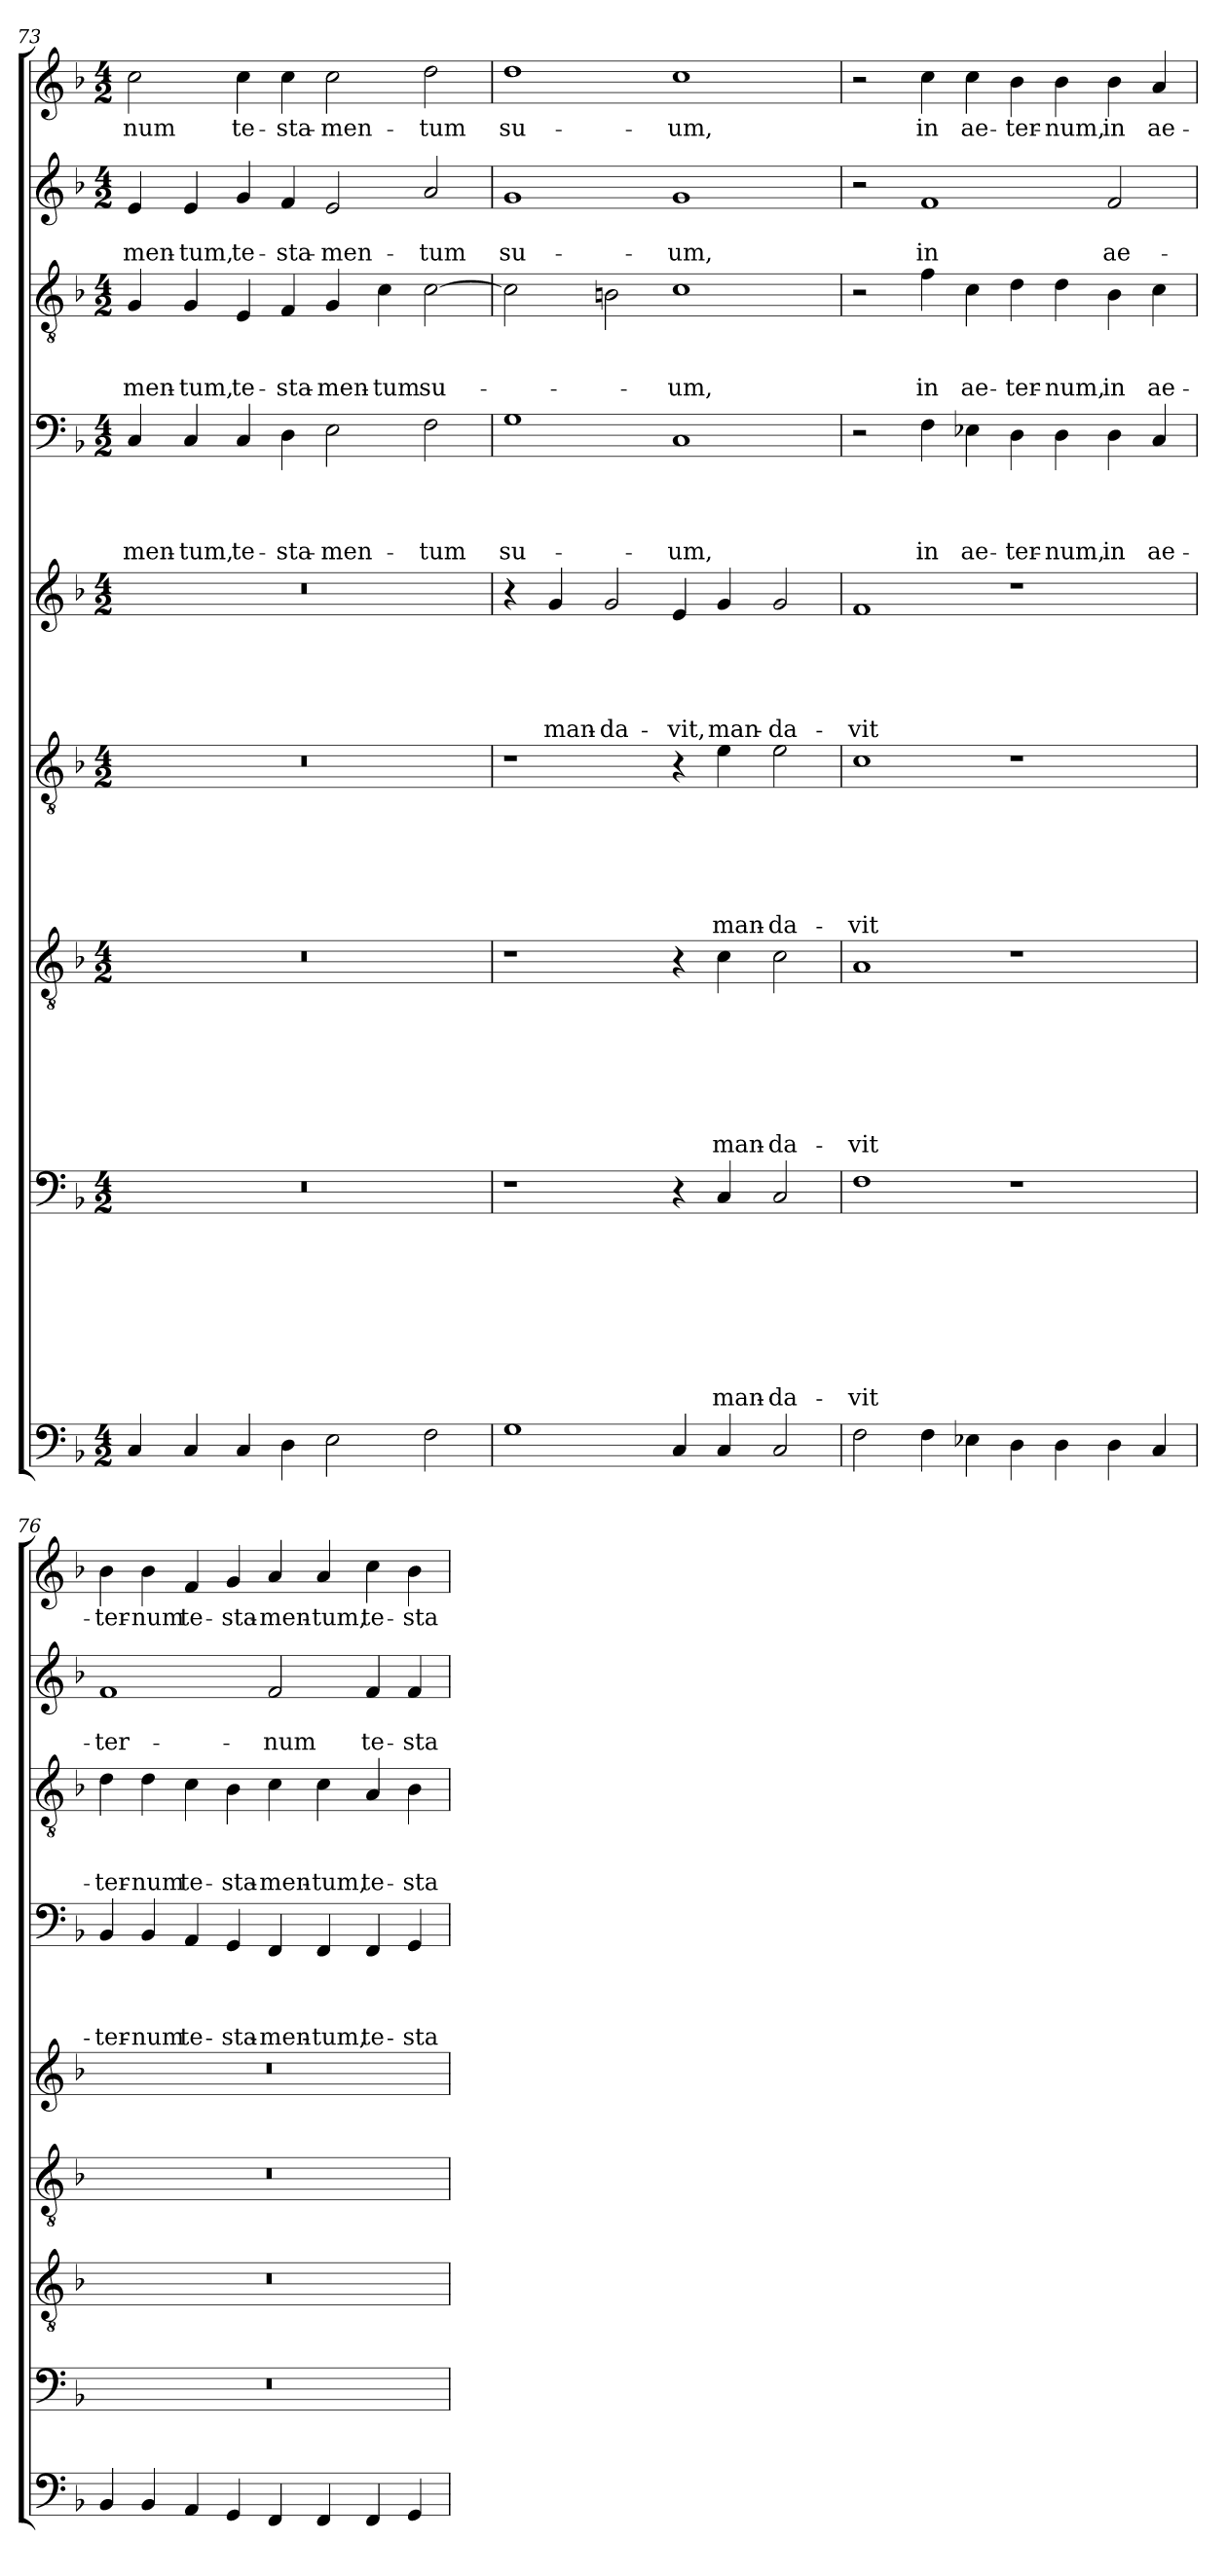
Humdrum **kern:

**kern	**kern	**text	**text	**text	**text	**text	**text	**text	**text	**kern	**text	**text	**text	**text	**text	**text	**text	**kern	**text	**text	**text	**text	**text	**text	**kern	**text	**text	**text	**text	**text	**kern	**text	**text	**text	**text	**kern	**text	**text	**text	**kern	**text	**text	**kern	**text
*part9	*part8	*part8	*part8	*part8	*part8	*part8	*part8	*part8	*part8	*part7	*part7	*part7	*part7	*part7	*part7	*part7	*part7	*part6	*part6	*part6	*part6	*part6	*part6	*part6	*part5	*part5	*part5	*part5	*part5	*part5	*part4	*part4	*part4	*part4	*part4	*part3	*part3	*part3	*part3	*part2	*part2	*part2	*part1	*part1
*staff9	*staff8	*staff8	*staff8	*staff8	*staff8	*staff8	*staff8	*staff8	*staff8	*staff7	*staff7	*staff7	*staff7	*staff7	*staff7	*staff7	*staff7	*staff6	*staff6	*staff6	*staff6	*staff6	*staff6	*staff6	*staff5	*staff5	*staff5	*staff5	*staff5	*staff5	*staff4	*staff4	*staff4	*staff4	*staff4	*staff3	*staff3	*staff3	*staff3	*staff2	*staff2	*staff2	*staff1	*staff1
!!LO:PB:g=z
*clefF4	*clefF4	*	*	*	*	*	*	*	*	*clefGv2	*	*	*	*	*	*	*	*clefGv2	*	*	*	*	*	*	*clefG2	*	*	*	*	*	*clefF4	*	*	*	*	*clefGv2	*	*	*	*clefG2	*	*	*clefG2	*
*k[b-]	*k[b-]	*	*	*	*	*	*	*	*	*k[b-]	*	*	*	*	*	*	*	*k[b-]	*	*	*	*	*	*	*k[b-]	*	*	*	*	*	*k[b-]	*	*	*	*	*k[b-]	*	*	*	*k[b-]	*	*	*k[b-]	*
*F:	*F:	*	*	*	*	*	*	*	*	*F:	*	*	*	*	*	*	*	*F:	*	*	*	*	*	*	*F:	*	*	*	*	*	*F:	*	*	*	*	*F:	*	*	*	*F:	*	*	*F:	*
*M4/2	*M4/2	*	*	*	*	*	*	*	*	*M4/2	*	*	*	*	*	*	*	*M4/2	*	*	*	*	*	*	*M4/2	*	*	*	*	*	*M4/2	*	*	*	*	*M4/2	*	*	*	*M4/2	*	*	*M4/2	*
=73	=73	=73	=73	=73	=73	=73	=73	=73	=73	=73	=73	=73	=73	=73	=73	=73	=73	=73	=73	=73	=73	=73	=73	=73	=73	=73	=73	=73	=73	=73	=73	=73	=73	=73	=73	=73	=73	=73	=73	=73	=73	=73	=73	=73
!	!	!	!	!	!	!	!	!	!	!	!	!	!	!	!	!	!	!	!	!	!	!	!	!	!	!	!	!	!	!	!	!	!	!	!LO:LY:b	!	!	!	!LO:LY:b	!	!	!LO:LY:b	!	!LO:LY:b
4C/	0r	.	.	.	.	.	.	.	.	0r	.	.	.	.	.	.	.	0r	.	.	.	.	.	.	0r	.	.	.	.	.	4C/	.	.	.	-men-	4G/	.	.	-men-	4e/	.	-men-	2cc\	-num
!	!	!	!	!	!	!	!	!	!	!	!	!	!	!	!	!	!	!	!	!	!	!	!	!	!	!	!	!	!	!	!	!	!	!	!LO:LY:b	!	!	!	!LO:LY:b	!	!	!LO:LY:b	!	!
4C/	.	.	.	.	.	.	.	.	.	.	.	.	.	.	.	.	.	.	.	.	.	.	.	.	.	.	.	.	.	.	4C/	.	.	.	-tum,	4G/	.	.	-tum,	4e/	.	-tum,	.	.
!	!	!	!	!	!	!	!	!	!	!	!	!	!	!	!	!	!	!	!	!	!	!	!	!	!	!	!	!	!	!	!	!	!	!	!LO:LY:b	!	!	!	!LO:LY:b	!	!	!LO:LY:b	!	!LO:LY:b
4C/	.	.	.	.	.	.	.	.	.	.	.	.	.	.	.	.	.	.	.	.	.	.	.	.	.	.	.	.	.	.	4C/	.	.	.	te-	4E/	.	.	te-	4g/	.	te-	4cc\	te-
!	!	!	!	!	!	!	!	!	!	!	!	!	!	!	!	!	!	!	!	!	!	!	!	!	!	!	!	!	!	!	!	!	!	!	!LO:LY:b	!	!	!	!LO:LY:b	!	!	!LO:LY:b	!	!LO:LY:b
4D\	.	.	.	.	.	.	.	.	.	.	.	.	.	.	.	.	.	.	.	.	.	.	.	.	.	.	.	.	.	.	4D\	.	.	.	-sta-	4F/	.	.	-sta-	4f/	.	-sta-	4cc\	-sta-
!	!	!	!	!	!	!	!	!	!	!	!	!	!	!	!	!	!	!	!	!	!	!	!	!	!	!	!	!	!	!	!	!	!	!	!LO:LY:b	!	!	!	!LO:LY:b	!	!	!LO:LY:b	!	!LO:LY:b
2E\	.	.	.	.	.	.	.	.	.	.	.	.	.	.	.	.	.	.	.	.	.	.	.	.	.	.	.	.	.	.	2E\	.	.	.	-men-	4G/	.	.	-men-	2e/	.	-men-	2cc\	-men-
!	!	!	!	!	!	!	!	!	!	!	!	!	!	!	!	!	!	!	!	!	!	!	!	!	!	!	!	!	!	!	!	!	!	!	!	!	!	!	!LO:LY:b	!	!	!	!	!
.	.	.	.	.	.	.	.	.	.	.	.	.	.	.	.	.	.	.	.	.	.	.	.	.	.	.	.	.	.	.	.	.	.	.	.	4c\	.	.	-tum	.	.	.	.	.
!	!	!	!	!	!	!	!	!	!	!	!	!	!	!	!	!	!	!	!	!	!	!	!	!	!	!	!	!	!	!	!	!	!	!	!LO:LY:b	!	!	!	!LO:LY:b	!	!	!LO:LY:b	!	!LO:LY:b
2F\	.	.	.	.	.	.	.	.	.	.	.	.	.	.	.	.	.	.	.	.	.	.	.	.	.	.	.	.	.	.	2F\	.	.	.	-tum	[2c\	.	.	su-	2a/	.	-tum	2dd\	-tum
=74	=74	=74	=74	=74	=74	=74	=74	=74	=74	=74	=74	=74	=74	=74	=74	=74	=74	=74	=74	=74	=74	=74	=74	=74	=74	=74	=74	=74	=74	=74	=74	=74	=74	=74	=74	=74	=74	=74	=74	=74	=74	=74	=74	=74
!	!	!	!	!	!	!	!	!	!	!	!	!	!	!	!	!	!	!	!	!	!	!	!	!	!	!	!	!	!	!	!	!	!	!	!LO:LY:b	!	!	!	!	!	!	!LO:LY:b	!	!LO:LY:b
1G	1r	.	.	.	.	.	.	.	.	1r	.	.	.	.	.	.	.	1r	.	.	.	.	.	.	4r	.	.	.	.	.	1G	.	.	.	su-	2c\]	.	.	.	1g	.	su-	1dd	su-
!	!	!	!	!	!	!	!	!	!	!	!	!	!	!	!	!	!	!	!	!	!	!	!	!	!	!	!	!	!	!LO:LY:b	!	!	!	!	!	!	!	!	!	!	!	!	!	!
.	.	.	.	.	.	.	.	.	.	.	.	.	.	.	.	.	.	.	.	.	.	.	.	.	4g/	.	.	.	.	man-	.	.	.	.	.	.	.	.	.	.	.	.	.	.
!	!	!	!	!	!	!	!	!	!	!	!	!	!	!	!	!	!	!	!	!	!	!	!	!	!	!	!	!	!	!LO:LY:b	!	!	!	!	!	!	!	!	!	!	!	!	!	!
.	.	.	.	.	.	.	.	.	.	.	.	.	.	.	.	.	.	.	.	.	.	.	.	.	2g/	.	.	.	.	-da-	.	.	.	.	.	2Bn\	.	.	.	.	.	.	.	.
!	!	!	!	!	!	!	!	!	!	!	!	!	!	!	!	!	!	!	!	!	!	!	!	!	!	!	!	!	!	!LO:LY:b	!	!	!	!	!LO:LY:b	!	!	!	!LO:LY:b	!	!	!LO:LY:b	!	!LO:LY:b
4C/	4r	.	.	.	.	.	.	.	.	4r	.	.	.	.	.	.	.	4r	.	.	.	.	.	.	4e/	.	.	.	.	-vit,	1C	.	.	.	-um,	1c	.	.	-um,	1g	.	-um,	1cc	-um,
!	!	!	!	!	!	!	!	!	!LO:LY:b	!	!	!	!	!	!	!	!LO:LY:b	!	!	!	!	!	!	!LO:LY:b	!	!	!	!	!	!LO:LY:b	!	!	!	!	!	!	!	!	!	!	!	!	!	!
4C/	4C/	.	.	.	.	.	.	.	man-	4c\	.	.	.	.	.	.	man-	4e\	.	.	.	.	.	man-	4g/	.	.	.	.	man-	.	.	.	.	.	.	.	.	.	.	.	.	.	.
!	!	!	!	!	!	!	!	!	!LO:LY:b	!	!	!	!	!	!	!	!LO:LY:b	!	!	!	!	!	!	!LO:LY:b	!	!	!	!	!	!LO:LY:b	!	!	!	!	!	!	!	!	!	!	!	!	!	!
2C/	2C/	.	.	.	.	.	.	.	-da-	2c\	.	.	.	.	.	.	-da-	2e\	.	.	.	.	.	-da-	2g/	.	.	.	.	-da-	.	.	.	.	.	.	.	.	.	.	.	.	.	.
=75	=75	=75	=75	=75	=75	=75	=75	=75	=75	=75	=75	=75	=75	=75	=75	=75	=75	=75	=75	=75	=75	=75	=75	=75	=75	=75	=75	=75	=75	=75	=75	=75	=75	=75	=75	=75	=75	=75	=75	=75	=75	=75	=75	=75
!	!	!	!	!	!	!	!	!	!LO:LY:b	!	!	!	!	!	!	!	!LO:LY:b	!	!	!	!	!	!	!LO:LY:b	!	!	!	!	!	!LO:LY:b	!	!	!	!	!	!	!	!	!	!	!	!	!	!
2F\	1F	.	.	.	.	.	.	.	-vit	1A	.	.	.	.	.	.	-vit	1c	.	.	.	.	.	-vit	1f	.	.	.	.	-vit	2r	.	.	.	.	2r	.	.	.	2r	.	.	2r	.
!	!	!	!	!	!	!	!	!	!	!	!	!	!	!	!	!	!	!	!	!	!	!	!	!	!	!	!	!	!	!	!	!	!	!	!LO:LY:b	!	!	!	!LO:LY:b	!	!	!LO:LY:b	!	!LO:LY:b
4F\	.	.	.	.	.	.	.	.	.	.	.	.	.	.	.	.	.	.	.	.	.	.	.	.	.	.	.	.	.	.	4F\	.	.	.	in	4f\	.	.	in	1f	.	in	4cc\	in
!	!	!	!	!	!	!	!	!	!	!	!	!	!	!	!	!	!	!	!	!	!	!	!	!	!	!	!	!	!	!	!	!	!	!	!LO:LY:b	!	!	!	!LO:LY:b	!	!	!	!	!LO:LY:b
4E-X\	.	.	.	.	.	.	.	.	.	.	.	.	.	.	.	.	.	.	.	.	.	.	.	.	.	.	.	.	.	.	4E-X\	.	.	.	ae-	4c\	.	.	ae-	.	.	.	4cc\	ae-
!	!	!	!	!	!	!	!	!	!	!	!	!	!	!	!	!	!	!	!	!	!	!	!	!	!	!	!	!	!	!	!	!	!	!	!LO:LY:b	!	!	!	!LO:LY:b	!	!	!	!	!LO:LY:b
4D\	1r	.	.	.	.	.	.	.	.	1r	.	.	.	.	.	.	.	1r	.	.	.	.	.	.	1r	.	.	.	.	.	4D\	.	.	.	-ter-	4d\	.	.	-ter-	.	.	.	4b-\	-ter-
!	!	!	!	!	!	!	!	!	!	!	!	!	!	!	!	!	!	!	!	!	!	!	!	!	!	!	!	!	!	!	!	!	!	!	!LO:LY:b	!	!	!	!LO:LY:b	!	!	!	!	!LO:LY:b
4D\	.	.	.	.	.	.	.	.	.	.	.	.	.	.	.	.	.	.	.	.	.	.	.	.	.	.	.	.	.	.	4D\	.	.	.	-num,	4d\	.	.	-num,	.	.	.	4b-\	-num,
!	!	!	!	!	!	!	!	!	!	!	!	!	!	!	!	!	!	!	!	!	!	!	!	!	!	!	!	!	!	!	!	!	!	!	!LO:LY:b	!	!	!	!LO:LY:b	!	!	!LO:LY:b	!	!LO:LY:b
4D\	.	.	.	.	.	.	.	.	.	.	.	.	.	.	.	.	.	.	.	.	.	.	.	.	.	.	.	.	.	.	4D\	.	.	.	in	4B-\	.	.	in	2f/	.	ae-	4b-\	in
!	!	!	!	!	!	!	!	!	!	!	!	!	!	!	!	!	!	!	!	!	!	!	!	!	!	!	!	!	!	!	!	!	!	!	!LO:LY:b	!	!	!	!LO:LY:b	!	!	!	!	!LO:LY:b
4C/	.	.	.	.	.	.	.	.	.	.	.	.	.	.	.	.	.	.	.	.	.	.	.	.	.	.	.	.	.	.	4C/	.	.	.	ae-	4c\	.	.	ae-	.	.	.	4a/	ae-
=76	=76	=76	=76	=76	=76	=76	=76	=76	=76	=76	=76	=76	=76	=76	=76	=76	=76	=76	=76	=76	=76	=76	=76	=76	=76	=76	=76	=76	=76	=76	=76	=76	=76	=76	=76	=76	=76	=76	=76	=76	=76	=76	=76	=76
!	!	!	!	!	!	!	!	!	!	!	!	!	!	!	!	!	!	!	!	!	!	!	!	!	!	!	!	!	!	!	!	!	!	!	!LO:LY:b	!	!	!	!LO:LY:b	!	!	!LO:LY:b	!	!LO:LY:b
4BB-/	0r	.	.	.	.	.	.	.	.	0r	.	.	.	.	.	.	.	0r	.	.	.	.	.	.	0r	.	.	.	.	.	4BB-/	.	.	.	-ter-	4d\	.	.	-ter-	1f	.	-ter-	4b-\	-ter-
!	!	!	!	!	!	!	!	!	!	!	!	!	!	!	!	!	!	!	!	!	!	!	!	!	!	!	!	!	!	!	!	!	!	!	!LO:LY:b	!	!	!	!LO:LY:b	!	!	!	!	!LO:LY:b
4BB-/	.	.	.	.	.	.	.	.	.	.	.	.	.	.	.	.	.	.	.	.	.	.	.	.	.	.	.	.	.	.	4BB-/	.	.	.	-num	4d\	.	.	-num	.	.	.	4b-\	-num
!	!	!	!	!	!	!	!	!	!	!	!	!	!	!	!	!	!	!	!	!	!	!	!	!	!	!	!	!	!	!	!	!	!	!	!LO:LY:b	!	!	!	!LO:LY:b	!	!	!	!	!LO:LY:b
4AA/	.	.	.	.	.	.	.	.	.	.	.	.	.	.	.	.	.	.	.	.	.	.	.	.	.	.	.	.	.	.	4AA/	.	.	.	te-	4c\	.	.	te-	.	.	.	4f/	te-
!	!	!	!	!	!	!	!	!	!	!	!	!	!	!	!	!	!	!	!	!	!	!	!	!	!	!	!	!	!	!	!	!	!	!	!LO:LY:b	!	!	!	!LO:LY:b	!	!	!	!	!LO:LY:b
4GG/	.	.	.	.	.	.	.	.	.	.	.	.	.	.	.	.	.	.	.	.	.	.	.	.	.	.	.	.	.	.	4GG/	.	.	.	-sta-	4B-\	.	.	-sta-	.	.	.	4g/	-sta-
!	!	!	!	!	!	!	!	!	!	!	!	!	!	!	!	!	!	!	!	!	!	!	!	!	!	!	!	!	!	!	!	!	!	!	!LO:LY:b	!	!	!	!LO:LY:b	!	!	!LO:LY:b	!	!LO:LY:b
4FF/	.	.	.	.	.	.	.	.	.	.	.	.	.	.	.	.	.	.	.	.	.	.	.	.	.	.	.	.	.	.	4FF/	.	.	.	-men-	4c\	.	.	-men-	2f/	.	-num	4a/	-men-
!	!	!	!	!	!	!	!	!	!	!	!	!	!	!	!	!	!	!	!	!	!	!	!	!	!	!	!	!	!	!	!	!	!	!	!LO:LY:b	!	!	!	!LO:LY:b	!	!	!	!	!LO:LY:b
4FF/	.	.	.	.	.	.	.	.	.	.	.	.	.	.	.	.	.	.	.	.	.	.	.	.	.	.	.	.	.	.	4FF/	.	.	.	-tum,	4c\	.	.	-tum,	.	.	.	4a/	-tum,
!	!	!	!	!	!	!	!	!	!	!	!	!	!	!	!	!	!	!	!	!	!	!	!	!	!	!	!	!	!	!	!	!	!	!	!LO:LY:b	!	!	!	!LO:LY:b	!	!	!LO:LY:b	!	!LO:LY:b
4FF/	.	.	.	.	.	.	.	.	.	.	.	.	.	.	.	.	.	.	.	.	.	.	.	.	.	.	.	.	.	.	4FF/	.	.	.	te-	4A/	.	.	te-	4f/	.	te-	4cc\	te-
!	!	!	!	!	!	!	!	!	!	!	!	!	!	!	!	!	!	!	!	!	!	!	!	!	!	!	!	!	!	!	!	!	!	!	!LO:LY:b	!	!	!	!LO:LY:b	!	!	!LO:LY:b	!	!LO:LY:b
4GG/	.	.	.	.	.	.	.	.	.	.	.	.	.	.	.	.	.	.	.	.	.	.	.	.	.	.	.	.	.	.	4GG/	.	.	.	-sta-	4B-\	.	.	-sta-	4f/	.	-sta-	4b-\	-sta-
=	=	=	=	=	=	=	=	=	=	=	=	=	=	=	=	=	=	=	=	=	=	=	=	=	=	=	=	=	=	=	=	=	=	=	=	=	=	=	=	=	=	=	=	=
*-	*-	*-	*-	*-	*-	*-	*-	*-	*-	*-	*-	*-	*-	*-	*-	*-	*-	*-	*-	*-	*-	*-	*-	*-	*-	*-	*-	*-	*-	*-	*-	*-	*-	*-	*-	*-	*-	*-	*-	*-	*-	*-	*-	*-
